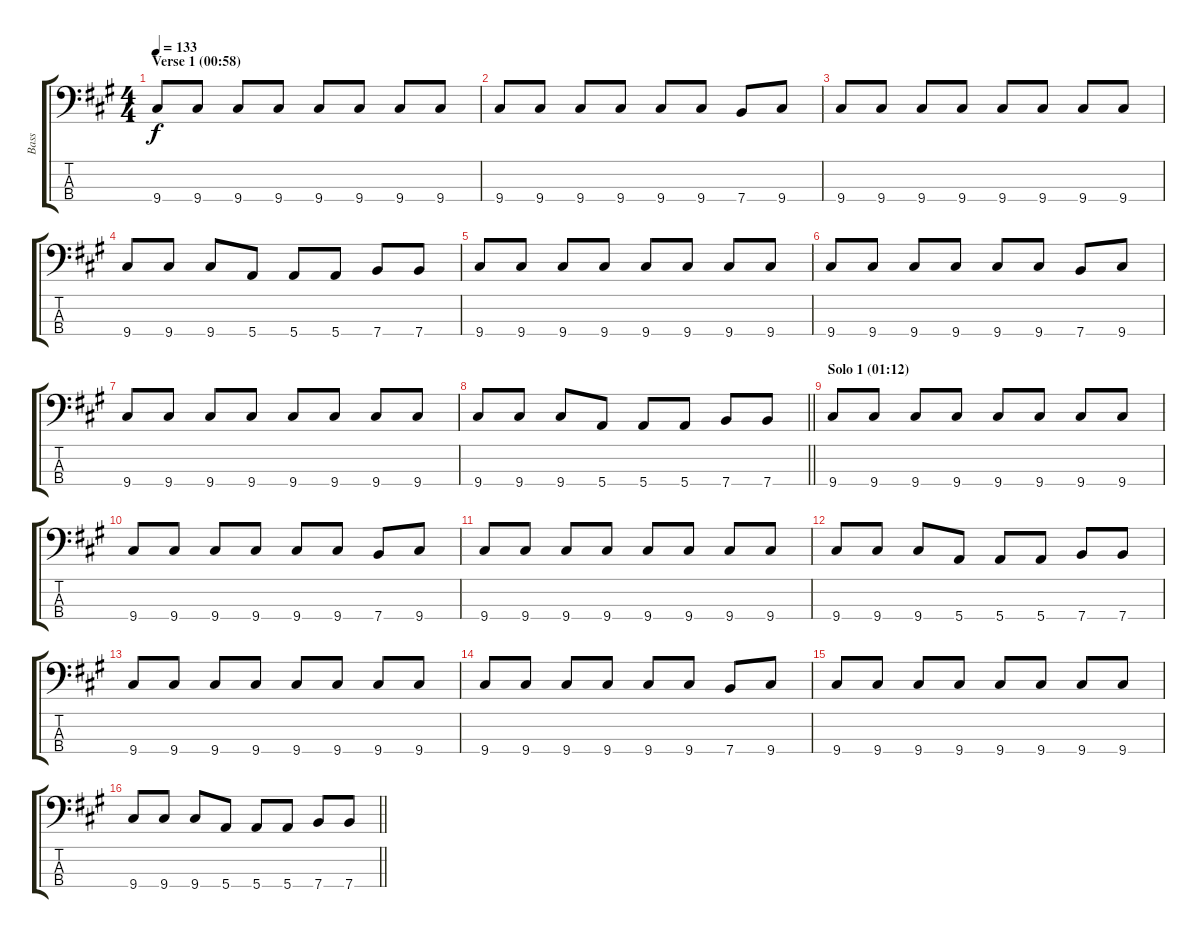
\track ("Bass" "Bass") {instrument electricbassfinger}
\staff {score tabs}
\tuning (G2 D2 A1 E1) {hide}
\ts (4 4)
\section ("" "Verse 1 (00:58)")
\tempo 133
\clef f4
\ks a
9.4.8{dy f} 9.4.8 9.4.8 9.4.8 9.4.8 9.4.8 9.4.8 9.4.8 |
9.4.8 9.4.8 9.4.8 9.4.8 9.4.8 9.4.8 7.4.8 9.4.8 |
9.4.8 9.4.8 9.4.8 9.4.8 9.4.8 9.4.8 9.4.8 9.4.8 |
9.4.8 9.4.8 9.4.8 5.4.8 5.4.8 5.4.8 7.4.8 7.4.8 |
9.4.8 9.4.8 9.4.8 9.4.8 9.4.8 9.4.8 9.4.8 9.4.8 |
9.4.8 9.4.8 9.4.8 9.4.8 9.4.8 9.4.8 7.4.8 9.4.8 |
9.4.8 9.4.8 9.4.8 9.4.8 9.4.8 9.4.8 9.4.8 9.4.8 |
\barLineRight lightlight
9.4.8 9.4.8 9.4.8 5.4.8 5.4.8 5.4.8 7.4.8 7.4.8 |
\section ("" "Solo 1 (01:12)")
9.4.8 9.4.8 9.4.8 9.4.8 9.4.8 9.4.8 9.4.8 9.4.8 |
9.4.8 9.4.8 9.4.8 9.4.8 9.4.8 9.4.8 7.4.8 9.4.8 |
9.4.8 9.4.8 9.4.8 9.4.8 9.4.8 9.4.8 9.4.8 9.4.8 |
9.4.8 9.4.8 9.4.8 5.4.8 5.4.8 5.4.8 7.4.8 7.4.8 |
9.4.8 9.4.8 9.4.8 9.4.8 9.4.8 9.4.8 9.4.8 9.4.8 |
9.4.8 9.4.8 9.4.8 9.4.8 9.4.8 9.4.8 7.4.8 9.4.8 |
9.4.8 9.4.8 9.4.8 9.4.8 9.4.8 9.4.8 9.4.8 9.4.8 |
\barLineRight lightlight
9.4.8 9.4.8 9.4.8 5.4.8 5.4.8 5.4.8 7.4.8 7.4.8
